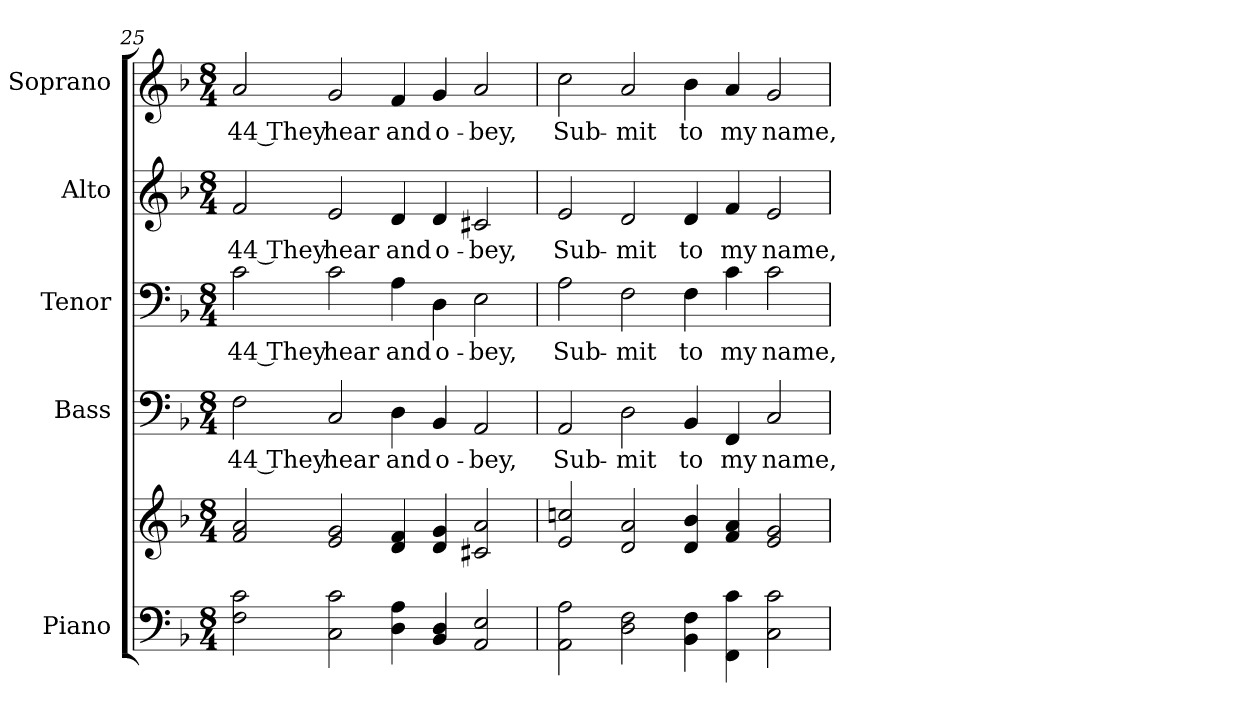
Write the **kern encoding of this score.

**kern	**kern	**kern	**text	**kern	**text	**kern	**text	**kern	**text
*part5	*part5	*part4	*part4	*part3	*part3	*part2	*part2	*part1	*part1
*staff6	*staff5	*staff4	*staff4	*staff3	*staff3	*staff2	*staff2	*staff1	*staff1
*I"Piano	*	*I"Bass	*	*I"Tenor	*	*I"Alto	*	*I"Soprano	*
*I'Pno.	*	*I'B.	*	*I'T.	*	*I'A.	*	*I'S.	*
!!LO:PB:g=z
*clefF4	*clefG2	*clefF4	*	*clefF4	*	*clefG2	*	*clefG2	*
*k[b-]	*k[b-]	*k[b-]	*	*k[b-]	*	*k[b-]	*	*k[b-]	*
*d:	*d:	*d:	*	*d:	*	*d:	*	*d:	*
*M8/4	*M8/4	*M8/4	*	*M8/4	*	*M8/4	*	*M8/4	*
=25	=25	=25	=25	=25	=25	=25	=25	=25	=25
!	!	!	!LO:LY:b:color=#000000	!	!	!	!	!	!
!	!	!	!	!	!LO:LY:b:color=#000000	!	!	!	!
!	!	!	!	!	!	!	!LO:LY:b:color=#000000	!	!
!	!	!	!	!	!	!	!	!	!LO:LY:b:color=#000000
2Fi\ 2ci	2fi/ 2ai	2Fi\	44 They	2ci\	44 They	2fi/	44 They	2ai/	44 They
!	!	!	!LO:LY:b:color=#000000	!	!	!	!	!	!
!	!	!	!	!	!LO:LY:b:color=#000000	!	!	!	!
!	!	!	!	!	!	!	!LO:LY:b:color=#000000	!	!
!	!	!	!	!	!	!	!	!	!LO:LY:b:color=#000000
2Ci\ 2ci	2ei/ 2gi	2Ci/	hear	2ci\	hear	2ei/	hear	2gi/	hear
!	!	!	!LO:LY:b:color=#000000	!	!	!	!	!	!
!	!	!	!	!	!LO:LY:b:color=#000000	!	!	!	!
!	!	!	!	!	!	!	!LO:LY:b:color=#000000	!	!
!	!	!	!	!	!	!	!	!	!LO:LY:b:color=#000000
4Di\ 4Ai	4di/ 4fi	4Di\	and	4Ai\	and	4di/	and	4fi/	and
!	!	!	!LO:LY:b:color=#000000	!	!	!	!	!	!
!	!	!	!	!	!LO:LY:b:color=#000000	!	!	!	!
!	!	!	!	!	!	!	!LO:LY:b:color=#000000	!	!
!	!	!	!	!	!	!	!	!	!LO:LY:b:color=#000000
4BB-i/ 4Di	4di/ 4gi	4BB-i/	o-	4Di\	o-	4di/	o-	4gi/	o-
!	!	!	!LO:LY:b:color=#000000	!	!	!	!	!	!
!	!	!	!	!	!LO:LY:b:color=#000000	!	!	!	!
!	!	!	!	!	!	!	!LO:LY:b:color=#000000	!	!
!	!	!	!	!	!	!	!	!	!LO:LY:b:color=#000000
2AAi/ 2Ei	2c#Xi/ 2ai	2AAi/	-bey,	2Ei\	-bey,	2c#Xi/	-bey,	2ai/	-bey,
=26	=26	=26	=26	=26	=26	=26	=26	=26	=26
!	!	!	!LO:LY:b:color=#000000	!	!	!	!	!	!
!	!	!	!	!	!LO:LY:b:color=#000000	!	!	!	!
!	!	!	!	!	!	!	!LO:LY:b:color=#000000	!	!
!	!	!	!	!	!	!	!	!	!LO:LY:b:color=#000000
2AAi\ 2Ai	2ei/ 2ccni	2AAi/	Sub-	2Ai\	Sub-	2ei/	Sub-	2cci\	Sub-
!	!	!	!LO:LY:b:color=#000000	!	!	!	!	!	!
!	!	!	!	!	!LO:LY:b:color=#000000	!	!	!	!
!	!	!	!	!	!	!	!LO:LY:b:color=#000000	!	!
!	!	!	!	!	!	!	!	!	!LO:LY:b:color=#000000
2Di\ 2Fi	2di/ 2ai	2Di\	-mit	2Fi\	-mit	2di/	-mit	2ai/	-mit
!	!	!	!LO:LY:b:color=#000000	!	!	!	!	!	!
!	!	!	!	!	!LO:LY:b:color=#000000	!	!	!	!
!	!	!	!	!	!	!	!LO:LY:b:color=#000000	!	!
!	!	!	!	!	!	!	!	!	!LO:LY:b:color=#000000
4BB-i\ 4Fi	4di/ 4b-i	4BB-i/	to	4Fi\	to	4di/	to	4b-i\	to
!	!	!	!LO:LY:b:color=#000000	!	!	!	!	!	!
!	!	!	!	!	!LO:LY:b:color=#000000	!	!	!	!
!	!	!	!	!	!	!	!LO:LY:b:color=#000000	!	!
!	!	!	!	!	!	!	!	!	!LO:LY:b:color=#000000
4FFi\ 4ci	4fi/ 4ai	4FFi/	my	4ci\	my	4fi/	my	4ai/	my
!	!	!	!LO:LY:b:color=#000000	!	!	!	!	!	!
!	!	!	!	!	!LO:LY:b:color=#000000	!	!	!	!
!	!	!	!	!	!	!	!LO:LY:b:color=#000000	!	!
!	!	!	!	!	!	!	!	!	!LO:LY:b:color=#000000
2Ci\ 2ci	2ei/ 2gi	2Ci/	name,	2ci\	name,	2ei/	name,	2gi/	name,
=	=	=	=	=	=	=	=	=	=
*-	*-	*-	*-	*-	*-	*-	*-	*-	*-
